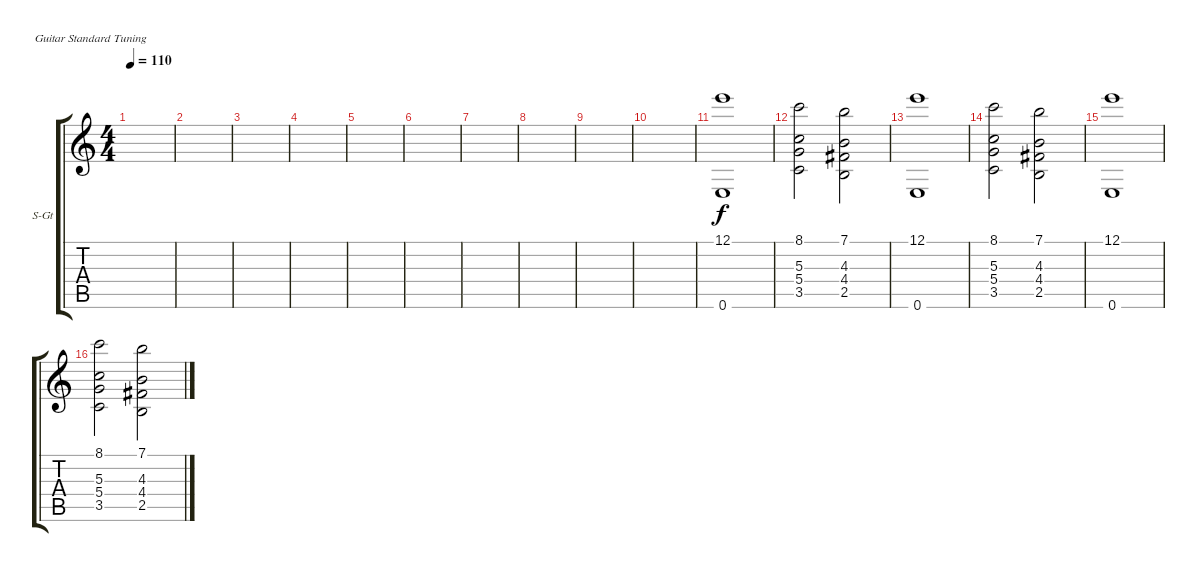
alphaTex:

\defaultSystemsLayout 4
\bracketExtendMode groupsimilarinstruments
\firstSystemTrackNameOrientation horizontal
\otherSystemsTrackNameOrientation horizontal
\track ("Viola" "S-Gt") {instrument acousticguitarsteel}
\staff {score tabs}
\tuning (E4 B3 G3 D3 A2 E2)
\ts (4 4)
\tempo 110
\clef g2
\scale
0.333333
\ks c
|
\scale
0.333333 |
\scale
0.333333 |
\scale
0.333333 |
\scale
0.333333 |
\scale
0.333333 |
\scale
0.333333 |
\scale
0.333333 |
\scale
0.333333 |
\scale
0.333333 |
\scale
0.333333 (0.6 12.1).1 |
\scale
0.333333 (3.5 5.4 5.3 8.1).2 (2.5 4.4 4.3 7.1).2 |
\scale
0.333333 (0.6 12.1).1 |
\scale
0.333333 (3.5 5.4 5.3 8.1).2 (2.5 4.4 4.3 7.1).2 |
\scale
0.333333 (0.6 12.1).1 |
\scale
0.333333 (3.5 5.4 5.3 8.1).2 (2.5 4.4 4.3 7.1).2
